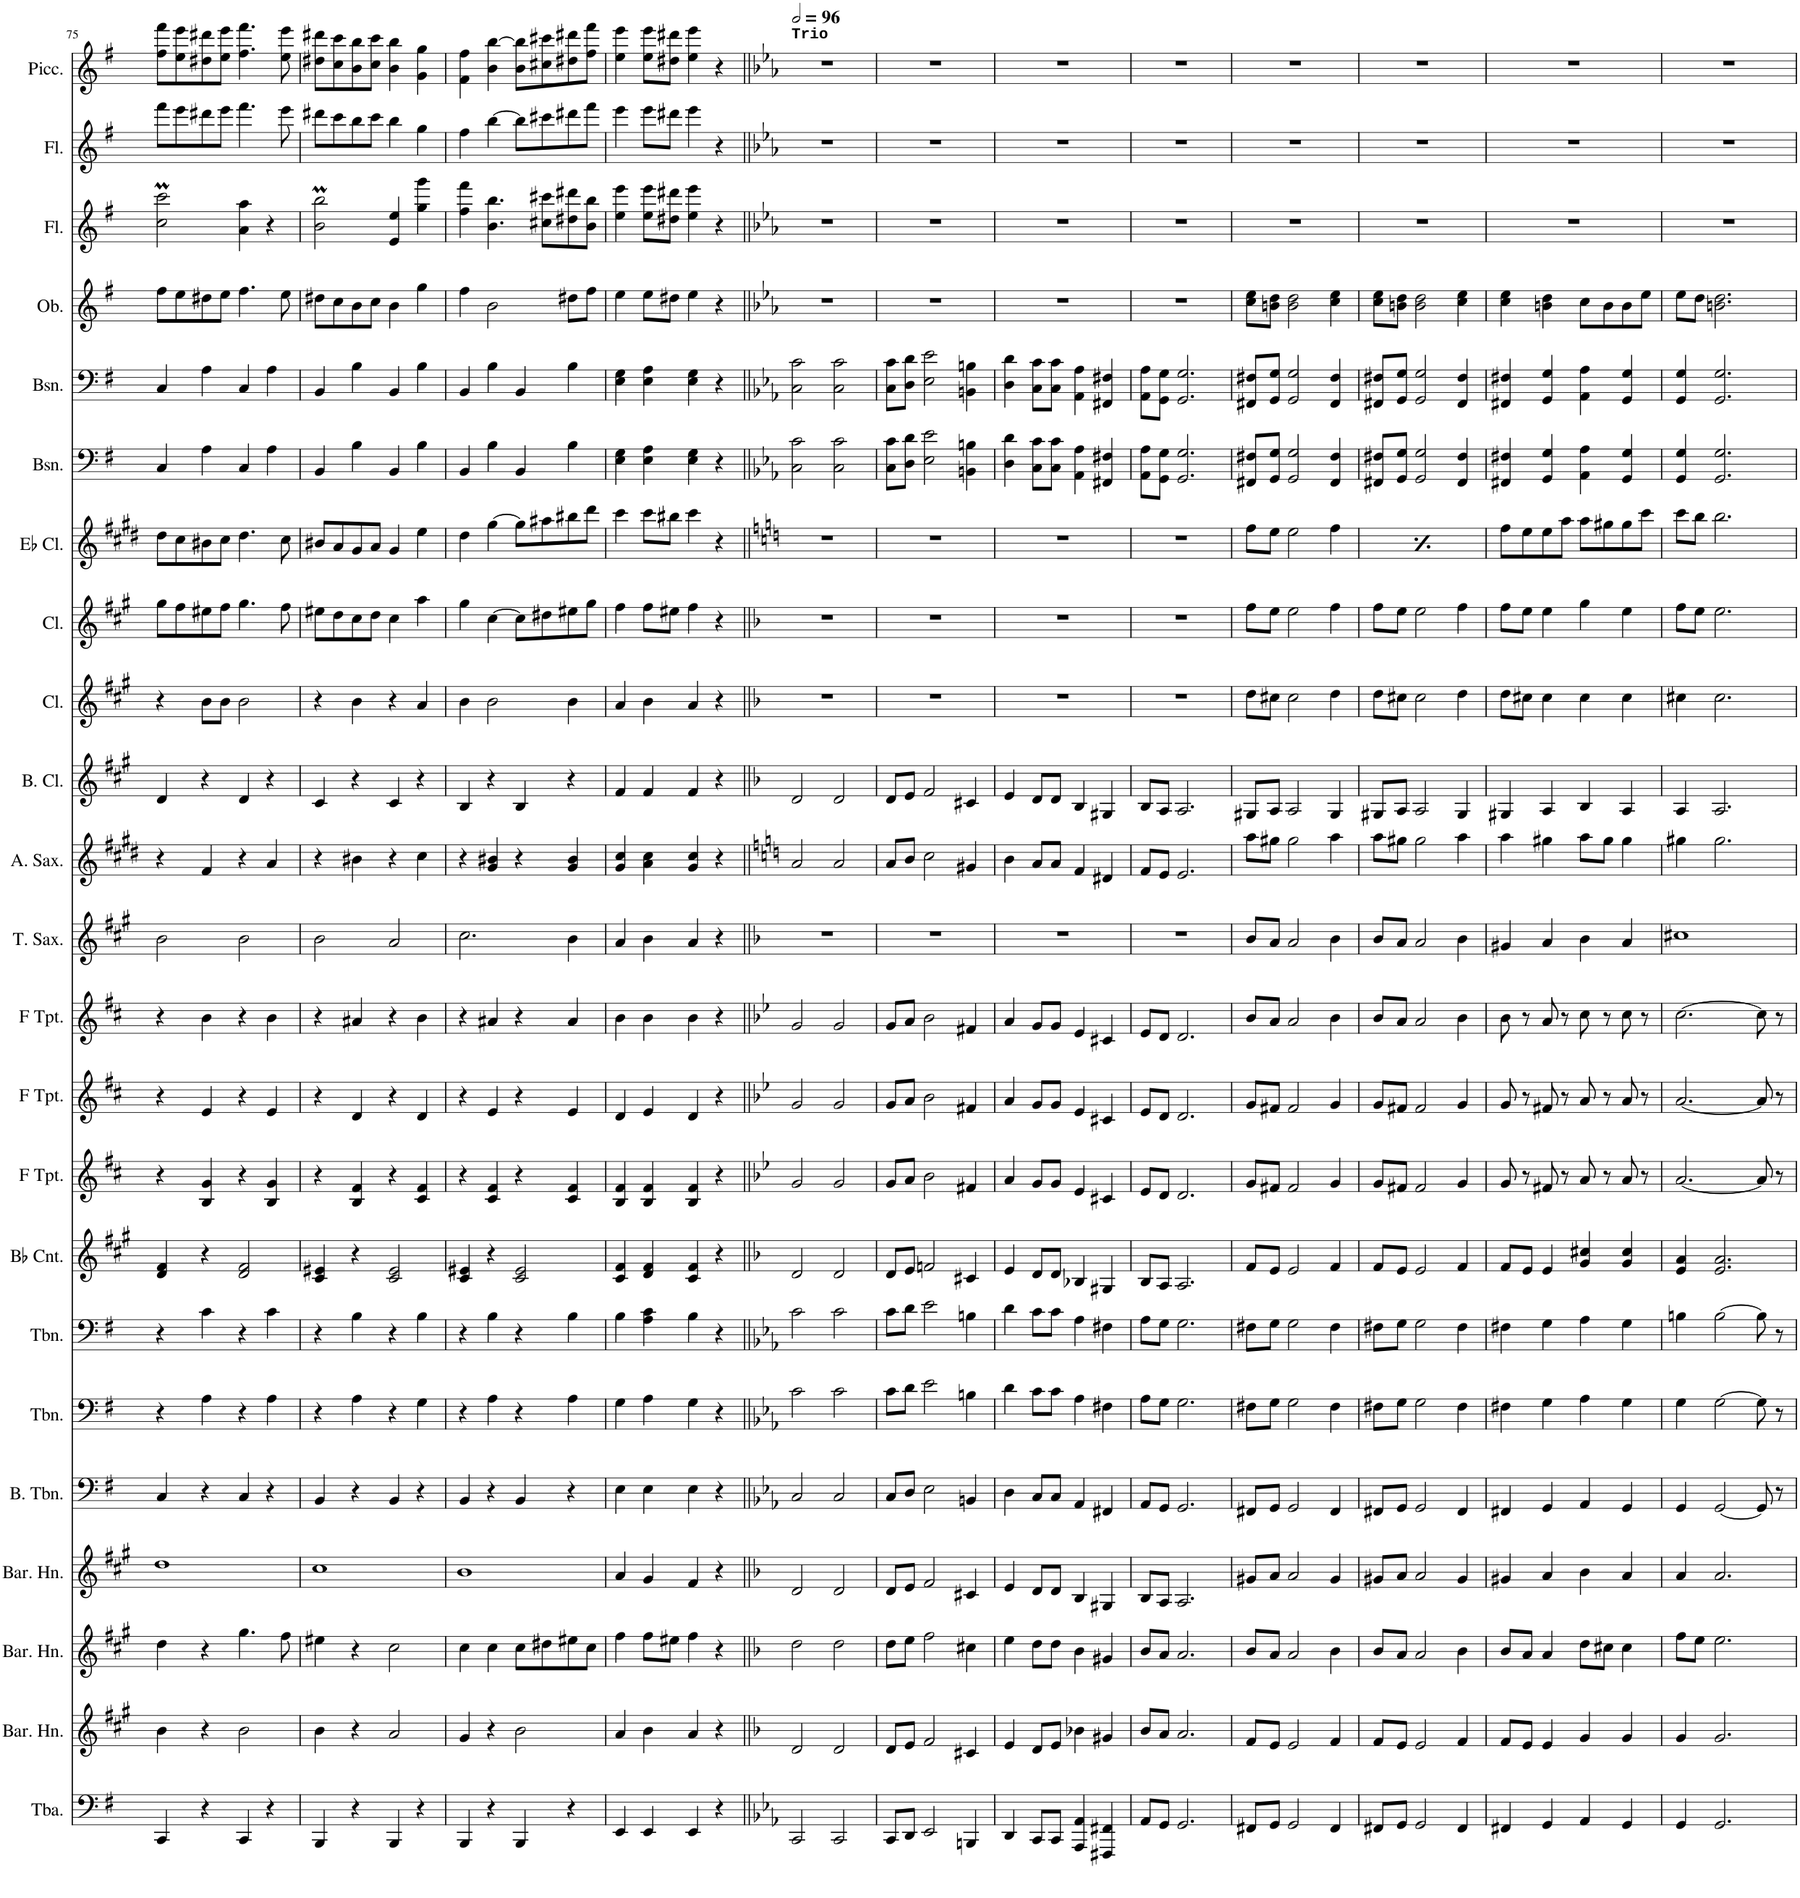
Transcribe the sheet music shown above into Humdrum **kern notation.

**kern	**kern	**kern	**kern	**kern	**kern	**kern	**kern	**kern	**kern	**kern	**kern	**kern	**kern	**kern	**kern	**kern	**kern	**kern	**kern	**kern	**kern	**kern
*part23	*part22	*part21	*part20	*part19	*part18	*part17	*part16	*part15	*part14	*part13	*part12	*part11	*part10	*part9	*part8	*part7	*part6	*part5	*part4	*part3	*part2	*part1
*staff23	*staff22	*staff21	*staff20	*staff19	*staff18	*staff17	*staff16	*staff15	*staff14	*staff13	*staff12	*staff11	*staff10	*staff9	*staff8	*staff7	*staff6	*staff5	*staff4	*staff3	*staff2	*staff1
*I"Tuba	*I"Baritone Horn stem 4	*I"Baritone Horn stem 3	*I"Baritone Horn stem 2	*I"Bass Trombone	*I"Trombone	*I"Trombone	*I"Bb Cornet	*I"F Trumpet	*I"F Trumpet	*I"F Trumpet	*I"Tenor Saxophone	*I"Alto Saxophone	*I"Bass Clarinet	*I"Clarinet	*I"Clarinet	*I"Eb Clarinet	*I"Bassoon	*I"Bassoon	*I"Oboe	*I"Flute	*I"Flute	*I"Piccolo
*I'Tba.	*I'Bar. Hn.	*I'Bar. Hn.	*I'Bar. Hn.	*I'B. Tbn.	*I'Tbn.	*I'Tbn.	*I'Bb Cnt.	*I'F Tpt.	*I'F Tpt.	*I'F Tpt.	*I'T. Sax.	*I'A. Sax.	*I'B. Cl.	*I'Cl.	*I'Cl.	*I'Eb Cl.	*I'Bsn.	*I'Bsn.	*I'Ob.	*I'Fl.	*I'Fl.	*I'Picc.
!!LO:PB:g=z
*clefF4	*clefG2	*clefG2	*clefG2	*clefF4	*clefF4	*clefF4	*clefG2	*clefG2	*clefG2	*clefG2	*clefG2	*clefG2	*clefG2	*clefG2	*clefG2	*clefG2	*clefF4	*clefF4	*clefG2	*clefG2	*clefG2	*clefG2
*	*Trd8c14	*Trd8c14	*Trd8c14	*	*	*	*Trd1c2	*Trd-3c-5	*Trd-3c-5	*Trd-3c-5	*Trd8c14	*Trd5c9	*Trd8c14	*Trd1c2	*Trd1c2	*Trd-2c-3	*	*	*	*	*	*Trd-7c-12
*k[f#]	*k[f#c#g#]	*k[f#c#g#]	*k[f#c#g#]	*k[f#]	*k[f#]	*k[f#]	*k[f#c#g#]	*k[f#c#]	*k[f#c#]	*k[f#c#]	*k[f#c#g#]	*k[f#c#g#d#]	*k[f#c#g#]	*k[f#c#g#]	*k[f#c#g#]	*k[f#c#g#d#]	*k[f#]	*k[f#]	*k[f#]	*k[f#]	*k[f#]	*k[f#]
*M2/2	*M2/2	*M2/2	*M2/2	*M2/2	*M2/2	*M2/2	*M2/2	*M2/2	*M2/2	*M2/2	*M2/2	*M2/2	*M2/2	*M2/2	*M2/2	*M2/2	*M2/2	*M2/2	*M2/2	*M2/2	*M2/2	*M2/2
*met(c|)	*met(c|)	*met(c|)	*met(c|)	*met(c|)	*met(c|)	*met(c|)	*met(c|)	*met(c|)	*met(c|)	*met(c|)	*met(c|)	*met(c|)	*met(c|)	*met(c|)	*met(c|)	*met(c|)	*met(c|)	*met(c|)	*met(c|)	*met(c|)	*met(c|)	*met(c|)
=75	=75	=75	=75	=75	=75	=75	=75	=75	=75	=75	=75	=75	=75	=75	=75	=75	=75	=75	=75	=75	=75	=75
4CC/	4b\	4dd\	1dd	4C/	4r	4r	4d/ 4f#/	4r	4r	4r	2b\	4r	4d/	4r	8gg#\L	8dd#\L	4C/	4C/	8ff#\L	2cc\M 2ccc\M	8fff#\L	8ff#\ 8fff#\L
.	.	.	.	.	.	.	.	.	.	.	.	.	.	.	8ff#\	8cc#\	.	.	8ee\	.	8eee\	8ee\ 8eee\
4r	4r	4r	.	4r	4A\	4c\	4r	4B/ 4g/	4e/	4b\	.	4f#/	4r	8b\L	8ee#X\	8b#X\	4A\	4A\	8dd#X\	.	8ddd#X\	8dd#X\ 8ddd#X\
.	.	.	.	.	.	.	.	.	.	.	.	.	.	8b\J	8ff#\J	8cc#\J	.	.	8ee\J	.	8eee\J	8ee\ 8eee\J
4CC/	2b\	4.gg#\	.	4C/	4r	4r	2d/ 2f#/	4r	4r	4r	2b\	4r	4d/	2b\	4.gg#\	4.dd#\	4C/	4C/	4.ff#\	4a\ 4aa\	4.fff#\	4.ff#\ 4.fff#\
4r	.	.	.	4r	4A\	4c\	.	4B/ 4g/	4e/	4b\	.	4a/	4r	.	.	.	4A\	4A\	.	4r	.	.
.	.	8ff#\	.	.	.	.	.	.	.	.	.	.	.	.	8ff#\	8cc#\	.	.	8ee\	.	8eee\	8ee\ 8eee\
=76	=76	=76	=76	=76	=76	=76	=76	=76	=76	=76	=76	=76	=76	=76	=76	=76	=76	=76	=76	=76	=76	=76
4BBB/	4b\	4ee#X\	1cc#	4BB/	4r	4r	4c#/ 4e#X/	4r	4r	4r	2b\	4r	4c#/	4r	8ee#X\L	8b#X/L	4BB/	4BB/	8dd#X\L	2b\M 2bb\M	8ddd#X\L	8dd#X\ 8ddd#X\L
.	.	.	.	.	.	.	.	.	.	.	.	.	.	.	8dd\	8a/	.	.	8cc\	.	8ccc\	8cc\ 8ccc\
4r	4r	4r	.	4r	4A\	4B\	4r	4B/ 4f#/	4d/	4a#X/	.	4b#X\	4r	4b\	8cc#\	8g#/	4B\	4B\	8b\	.	8bb\	8b\ 8bb\
.	.	.	.	.	.	.	.	.	.	.	.	.	.	.	8dd\J	8a/J	.	.	8cc\J	.	8ccc\J	8cc\ 8ccc\J
4BBB/	2a/	2cc#\	.	4BB/	4r	4r	2c#/ 2e#/	4r	4r	4r	2a/	4r	4c#/	4r	4cc#\	4g#/	4BB/	4BB/	4b\	4e/ 4ee/	4bb\	4b\ 4bb\
4r	.	.	.	4r	4G\	4B\	.	4c#/ 4f#/	4d/	4b\	.	4cc#\	4r	4a/	4aa\	4ee\	4B\	4B\	4gg\	4gg\ 4ggg\	4gg\	4g\ 4gg\
=77	=77	=77	=77	=77	=77	=77	=77	=77	=77	=77	=77	=77	=77	=77	=77	=77	=77	=77	=77	=77	=77	=77
4BBB/	4g#/	4cc#\	1b	4BB/	4r	4r	4c#/ 4e#X/	4r	4r	4r	2.cc#\	4r	4B/	4b\	4gg#\	4dd#\	4BB/	4BB/	4ff#\	4ff#\ 4fff#\	4ff#\	4f#\ 4ff#\
4r	4r	4cc#\	.	4r	4A\	4B\	4r	4c#/ 4f#/	4e/	4a#X/	.	4g#/ 4b#X/	4r	2b\	[4cc#\	[4gg#\	4B\	4B\	2b\	4.b\ 4.bb\	[4bb\	4b\ [4bb\
4BBB/	2b\	8cc#\L	.	4BB/	4r	4r	2c#/ 2e#/	4r	4r	4r	.	4r	4B/	.	8cc#\L]	8gg#\L]	4BB/	4BB/	.	.	8bb\L]	8b\ 8bb\]L
.	.	8dd#X\	.	.	.	.	.	.	.	.	.	.	.	.	8dd#X\	8aa#X\	.	.	.	8cc#X\ 8ccc#X\L	8ccc#X\	8cc#X\ 8ccc#X\
4r	.	8ee#X\	.	4r	4A\	4B\	.	4c#/ 4f#/	4e/	4a#/	4b\	4g#/ 4b#/	4r	4b\	8ee#X\	8bb#X\	4B\	4B\	8dd#X\L	8dd#X\ 8ddd#X\	8ddd#X\	8dd#X\ 8ddd#X\
.	.	8cc#\J	.	.	.	.	.	.	.	.	.	.	.	.	8gg#\J	8ddd#\J	.	.	8ff#\J	8b\ 8bb\J	8fff#\J	8ff#\ 8fff#\J
=78	=78	=78	=78	=78	=78	=78	=78	=78	=78	=78	=78	=78	=78	=78	=78	=78	=78	=78	=78	=78	=78	=78
4EE/	4a/	4ff#\	4a/	4E\	4G\	4B\	4c#/ 4f#/	4B/ 4f#/	4d/	4b\	4a/	4g#/ 4cc#/	4f#/	4a/	4ff#\	4ccc#\	4E\ 4G\	4E\ 4G\	4ee\	4ee\ 4eee\	4eee\	4ee\ 4eee\
4EE/	4b\	8ff#\L	4g#/	4E\	4A\	4A\ 4c\	4d/ 4f#/	4B/ 4f#/	4e/	4b\	4b\	4a\ 4cc#\	4f#/	4b\	8ff#\L	8ccc#\L	4E\ 4A\	4E\ 4A\	8ee\L	8ee\ 8eee\L	8eee\L	8ee\ 8eee\L
.	.	8ee#X\J	.	.	.	.	.	.	.	.	.	.	.	.	8ee#X\J	8bb#X\J	.	.	8dd#X\J	8dd#X\ 8ddd#X\J	8ddd#X\J	8dd#X\ 8ddd#X\J
4EE/	4a/	4ff#\	4f#/	4E\	4G\	4B\	4c#/ 4f#/	4B/ 4f#/	4d/	4b\	4a/	4g#/ 4cc#/	4f#/	4a/	4ff#\	4ccc#\	4E\ 4G\	4E\ 4G\	4ee\	4ee\ 4eee\	4eee\	4ee\ 4eee\
4r	4r	4r	4r	4r	4r	4r	4r	4r	4r	4r	4r	4r	4r	4r	4r	4r	4r	4r	4r	4r	4r	4r
=79||	=79||	=79||	=79||	=79||	=79||	=79||	=79||	=79||	=79||	=79||	=79||	=79||	=79||	=79||	=79||	=79||	=79||	=79||	=79||	=79||	=79||	=79||
*k[b-e-a-]	*k[b-]	*k[b-]	*k[b-]	*k[b-e-a-]	*k[b-e-a-]	*k[b-e-a-]	*k[b-]	*k[b-e-]	*k[b-e-]	*k[b-e-]	*k[b-]	*k[]	*k[b-]	*k[b-]	*k[b-]	*k[]	*k[b-e-a-]	*k[b-e-a-]	*k[b-e-a-]	*k[b-e-a-]	*k[b-e-a-]	*k[b-e-a-]
*	*	*	*	*	*	*	*	*	*	*	*	*	*	*	*	*	*	*	*	*	*	*MM192
!	!	!	!	!	!	!	!	!	!	!	!	!	!	!	!	!	!	!	!	!	!	!LO:TX:a:B:t=Trio
2CC/	2d/	2dd\	2d/	2C/	2c\	2c\	2d/	2g/	2g/	2g/	1r	2a/	2d/	1r	1r	1r	2C\ 2c\	2C\ 2c\	1r	1r	1r	1r
2CC/	2d/	2dd\	2d/	2C/	2c\	2c\	2d/	2g/	2g/	2g/	.	2a/	2d/	.	.	.	2C\ 2c\	2C\ 2c\	.	.	.	.
=80	=80	=80	=80	=80	=80	=80	=80	=80	=80	=80	=80	=80	=80	=80	=80	=80	=80	=80	=80	=80	=80	=80
8CC/L	8d/L	8dd\L	8d/L	8C/L	8c\L	8c\L	8d/L	8g/L	8g/L	8g/L	1r	8a/L	8d/L	1r	1r	1r	8C\ 8c\L	8C\ 8c\L	1r	1r	1r	1r
8DD/J	8e/J	8ee\J	8e/J	8D/J	8d\J	8d\J	8e/J	8a/J	8a/J	8a/J	.	8b/J	8e/J	.	.	.	8D\ 8d\J	8D\ 8d\J	.	.	.	.
2EE-/	2f/	2ff\	2f/	2E-\	2e-\	2e-\	2fn/	2b-\	2b-\	2b-\	.	2cc\	2f/	.	.	.	2E-\ 2e-\	2E-\ 2e-\	.	.	.	.
4BBBn/	4c#X/	4cc#X\	4c#X/	4BBn/	4Bn\	4Bn\	4c#X/	4f#X/	4f#X/	4f#X/	.	4g#X/	4c#X/	.	.	.	4BBn\ 4Bn\	4BBn\ 4Bn\	.	.	.	.
=81	=81	=81	=81	=81	=81	=81	=81	=81	=81	=81	=81	=81	=81	=81	=81	=81	=81	=81	=81	=81	=81	=81
4DD/	4e/	4ee\	4e/	4D\	4d\	4d\	4e/	4a/	4a/	4a/	1r	4b\	4e/	1r	1r	1r	4D\ 4d\	4D\ 4d\	1r	1r	1r	1r
8CC/L	8d/L	8dd\L	8d/L	8C/L	8c\L	8c\L	8d/L	8g/L	8g/L	8g/L	.	8a/L	8d/L	.	.	.	8C\ 8c\L	8C\ 8c\L	.	.	.	.
8CC/J	8e/J	8dd\J	8d/J	8C/J	8c\J	8c\J	8d/J	8g/J	8g/J	8g/J	.	8a/J	8d/J	.	.	.	8C\ 8c\J	8C\ 8c\J	.	.	.	.
4AAA-/ 4AA-/	4b-X\	4b-\	4B-/	4AA-/	4A-\	4A-\	4B-X/	4e-/	4e-/	4e-/	.	4f/	4B-/	.	.	.	4AA-\ 4A-\	4AA-\ 4A-\	.	.	.	.
4FFF#X/ 4FF#X/	4g#X/	4g#X/	4G#X/	4FF#X/	4F#X\	4F#X\	4G#X/	4c#X/	4c#X/	4c#X/	.	4d#X/	4G#X/	.	.	.	4FF#X/ 4F#X/	4FF#X/ 4F#X/	.	.	.	.
=82	=82	=82	=82	=82	=82	=82	=82	=82	=82	=82	=82	=82	=82	=82	=82	=82	=82	=82	=82	=82	=82	=82
8AA-/L	8b-/L	8b-/L	8B-/L	8AA-/L	8A-\L	8A-\L	8B-/L	8e-/L	8e-/L	8e-/L	1r	8f/L	8B-/L	1r	1r	1r	8AA-\ 8A-\L	8AA-\ 8A-\L	1r	1r	1r	1r
8GG/J	8a/J	8a/J	8A/J	8GG/J	8G\J	8G\J	8A/J	8d/J	8d/J	8d/J	.	8e/J	8A/J	.	.	.	8GG\ 8G\J	8GG\ 8G\J	.	.	.	.
2.GG/	2.a/	2.a/	2.A/	2.GG/	2.G\	2.G\	2.A/	2.d/	2.d/	2.d/	.	2.e/	2.A/	.	.	.	2.GG/ 2.G/	2.GG/ 2.G/	.	.	.	.
=83	=83	=83	=83	=83	=83	=83	=83	=83	=83	=83	=83	=83	=83	=83	=83	=83	=83	=83	=83	=83	=83	=83
8FF#X/L	8f/L	8b-/L	8g#X/L	8FF#X/L	8F#X\L	8F#X\L	8f/L	8g/L	8g/L	8b-/L	8b-/L	8aa\L	8G#X/L	8dd\L	8ff\L	8ff\L	8FF#X/ 8F#X/L	8FF#X/ 8F#X/L	8cc\ 8ee-\L	1r	1r	1r
8GG/J	8e/J	8a/J	8a/J	8GG/J	8G\J	8G\J	8e/J	8f#X/J	8f#X/J	8a/J	8a/J	8gg#X\J	8A/J	8cc#X\J	8ee\J	8ee\J	8GG/ 8G/J	8GG/ 8G/J	8bn\ 8dd\J	.	.	.
2GG/	2e/	2a/	2a/	2GG/	2G\	2G\	2e/	2f#/	2f#/	2a/	2a/	2gg#\	2A/	2cc#\	2ee\	2ee\	2GG/ 2G/	2GG/ 2G/	2b\ 2dd\	.	.	.
4FF#/	4f/	4b-\	4g#/	4FF#/	4F#\	4F#\	4f/	4g/	4g/	4b-\	4b-\	4aa\	4G#/	4dd\	4ff\	4ff\	4FF#/ 4F#/	4FF#/ 4F#/	4cc\ 4ee-\	.	.	.
=84	=84	=84	=84	=84	=84	=84	=84	=84	=84	=84	=84	=84	=84	=84	=84	=84	=84	=84	=84	=84	=84	=84
8FF#X/L	8f/L	8b-/L	8g#X/L	8FF#X/L	8F#X\L	8F#X\L	8f/L	8g/L	8g/L	8b-/L	8b-/L	8aa\L	8G#X/L	8dd\L	8ff\L	8ff\L	8FF#X/ 8F#X/L	8FF#X/ 8F#X/L	8cc\ 8ee-\L	1r	1r	1r
8GG/J	8e/J	8a/J	8a/J	8GG/J	8G\J	8G\J	8e/J	8f#X/J	8f#X/J	8a/J	8a/J	8gg#X\J	8A/J	8cc#X\J	8ee\J	8ee\J	8GG/ 8G/J	8GG/ 8G/J	8bn\ 8dd\J	.	.	.
2GG/	2e/	2a/	2a/	2GG/	2G\	2G\	2e/	2f#/	2f#/	2a/	2a/	2gg#\	2A/	2cc#\	2ee\	2ee\	2GG/ 2G/	2GG/ 2G/	2b\ 2dd\	.	.	.
4FF#/	4f/	4b-\	4g#/	4FF#/	4F#\	4F#\	4f/	4g/	4g/	4b-\	4b-\	4aa\	4G#/	4dd\	4ff\	4ff\	4FF#/ 4F#/	4FF#/ 4F#/	4cc\ 4ee-\	.	.	.
=85	=85	=85	=85	=85	=85	=85	=85	=85	=85	=85	=85	=85	=85	=85	=85	=85	=85	=85	=85	=85	=85	=85
4FF#X/	8f/L	8b-/L	4g#X/	4FF#X/	4F#X\	4F#X\	8f/L	8g/	8g/	8b-\	4g#X/	4aa\	4G#X/	8dd\L	8ff\L	8ff\L	4FF#X/ 4F#X/	4FF#X/ 4F#X/	4cc\ 4ee-\	1r	1r	1r
.	8e/J	8a/J	.	.	.	.	8e/J	8r	8r	8r	.	.	.	8cc#X\J	8ee\J	8ee\	.	.	.	.	.	.
4GG/	4e/	4a/	4a/	4GG/	4G\	4G\	4e/	8f#X/	8f#X/	8a/	4a/	4gg#X\	4A/	4cc#\	4ee\	8ee\	4GG/ 4G/	4GG/ 4G/	4bn\ 4dd\	.	.	.
.	.	.	.	.	.	.	.	8r	8r	8r	.	.	.	.	.	8aa\J	.	.	.	.	.	.
4AA-/	4g/	8dd\L	4b-\	4AA-/	4A-\	4A-\	4g/ 4cc#X/	8a/	8a/	8cc\	4b-\	8aa\L	4B-/	4cc#\	4gg\	8aa\L	4AA-\ 4A-\	4AA-\ 4A-\	8cc\L	.	.	.
.	.	8cc#X\J	.	.	.	.	.	8r	8r	8r	.	8gg#\J	.	.	.	8gg#X\	.	.	8b\	.	.	.
4GG/	4g/	4cc#\	4a/	4GG/	4G\	4G\	4g/ 4cc#/	8a/	8a/	8cc\	4a/	4gg#\	4A/	4cc#\	4ee\	8gg#\	4GG/ 4G/	4GG/ 4G/	8b\	.	.	.
.	.	.	.	.	.	.	.	8r	8r	8r	.	.	.	.	.	8ccc\J	.	.	8ee-\J	.	.	.
=86	=86	=86	=86	=86	=86	=86	=86	=86	=86	=86	=86	=86	=86	=86	=86	=86	=86	=86	=86	=86	=86	=86
4GG/	4g/	8ff\L	4a/	4GG/	4G\	4Bn\	4e/ 4a/	[2.a/	[2.a/	[2.cc\	1cc#X	4gg#X\	4A/	4cc#X\	8ff\L	8ccc\L	4GG/ 4G/	4GG/ 4G/	8ee-\L	1r	1r	1r
.	.	8ee\J	.	.	.	.	.	.	.	.	.	.	.	.	8ee\J	8bb\J	.	.	8dd\J	.	.	.
2.GG/	2.g/	2.ee\	2.a/	[2GG/	[2G\	[2B\	2.e/ 2.a/	.	.	.	.	2.gg#\	2.A/	2.cc#\	2.ee\	2.bb\	2.GG/ 2.G/	2.GG/ 2.G/	2.bn\ 2.dd\	.	.	.
.	.	.	.	8GG/]	8G\]	8B\]	.	8a/]	8a/]	8cc\]	.	.	.	.	.	.	.	.	.	.	.	.
.	.	.	.	8r	8r	8r	.	8r	8r	8r	.	.	.	.	.	.	.	.	.	.	.	.
=	=	=	=	=	=	=	=	=	=	=	=	=	=	=	=	=	=	=	=	=	=	=
*-	*-	*-	*-	*-	*-	*-	*-	*-	*-	*-	*-	*-	*-	*-	*-	*-	*-	*-	*-	*-	*-	*-
